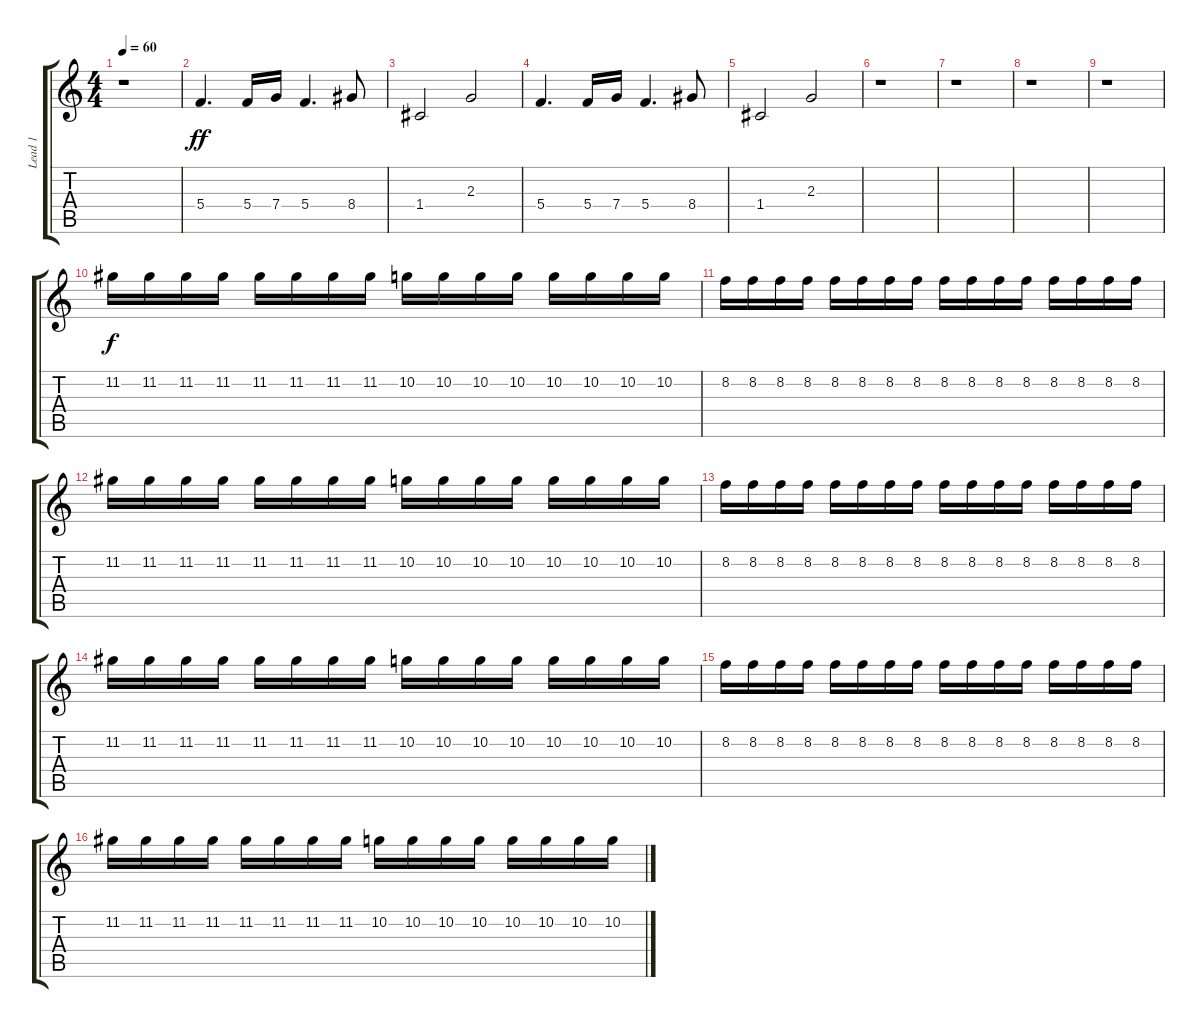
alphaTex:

\track ("Lead 1" "Lead 1") {instrument distortionguitar}
\staff {score tabs}
\tuning (D4 A3 F3 C3 G2 C2) {hide}
\ts (4 4)
\tempo 60
\clef g2
\ks c
r.1{dy f} |
5.4.4{d dy ff} 5.4.16 7.4.16 5.4.4{d} 8.4.8 |
1.4.2 2.3.2 |
5.4.4{d} 5.4.16 7.4.16 5.4.4{d} 8.4.8 |
1.4.2 2.3.2 |
r.1 |
r.1 |
r.1 |
r.1 |
11.2.16{dy f} 11.2.16 11.2.16 11.2.16 11.2.16 11.2.16 11.2.16 11.2.16 10.2.16 10.2.16 10.2.16 10.2.16 10.2.16 10.2.16 10.2.16 10.2.16 |
8.2.16 8.2.16 8.2.16 8.2.16 8.2.16 8.2.16 8.2.16 8.2.16 8.2.16 8.2.16 8.2.16 8.2.16 8.2.16 8.2.16 8.2.16 8.2.16 |
11.2.16 11.2.16 11.2.16 11.2.16 11.2.16 11.2.16 11.2.16 11.2.16 10.2.16 10.2.16 10.2.16 10.2.16 10.2.16 10.2.16 10.2.16 10.2.16 |
8.2.16 8.2.16 8.2.16 8.2.16 8.2.16 8.2.16 8.2.16 8.2.16 8.2.16 8.2.16 8.2.16 8.2.16 8.2.16 8.2.16 8.2.16 8.2.16 |
11.2.16 11.2.16 11.2.16 11.2.16 11.2.16 11.2.16 11.2.16 11.2.16 10.2.16 10.2.16 10.2.16 10.2.16 10.2.16 10.2.16 10.2.16 10.2.16 |
8.2.16 8.2.16 8.2.16 8.2.16 8.2.16 8.2.16 8.2.16 8.2.16 8.2.16 8.2.16 8.2.16 8.2.16 8.2.16 8.2.16 8.2.16 8.2.16 |
11.2.16 11.2.16 11.2.16 11.2.16 11.2.16 11.2.16 11.2.16 11.2.16 10.2.16 10.2.16 10.2.16 10.2.16 10.2.16 10.2.16 10.2.16 10.2.16
